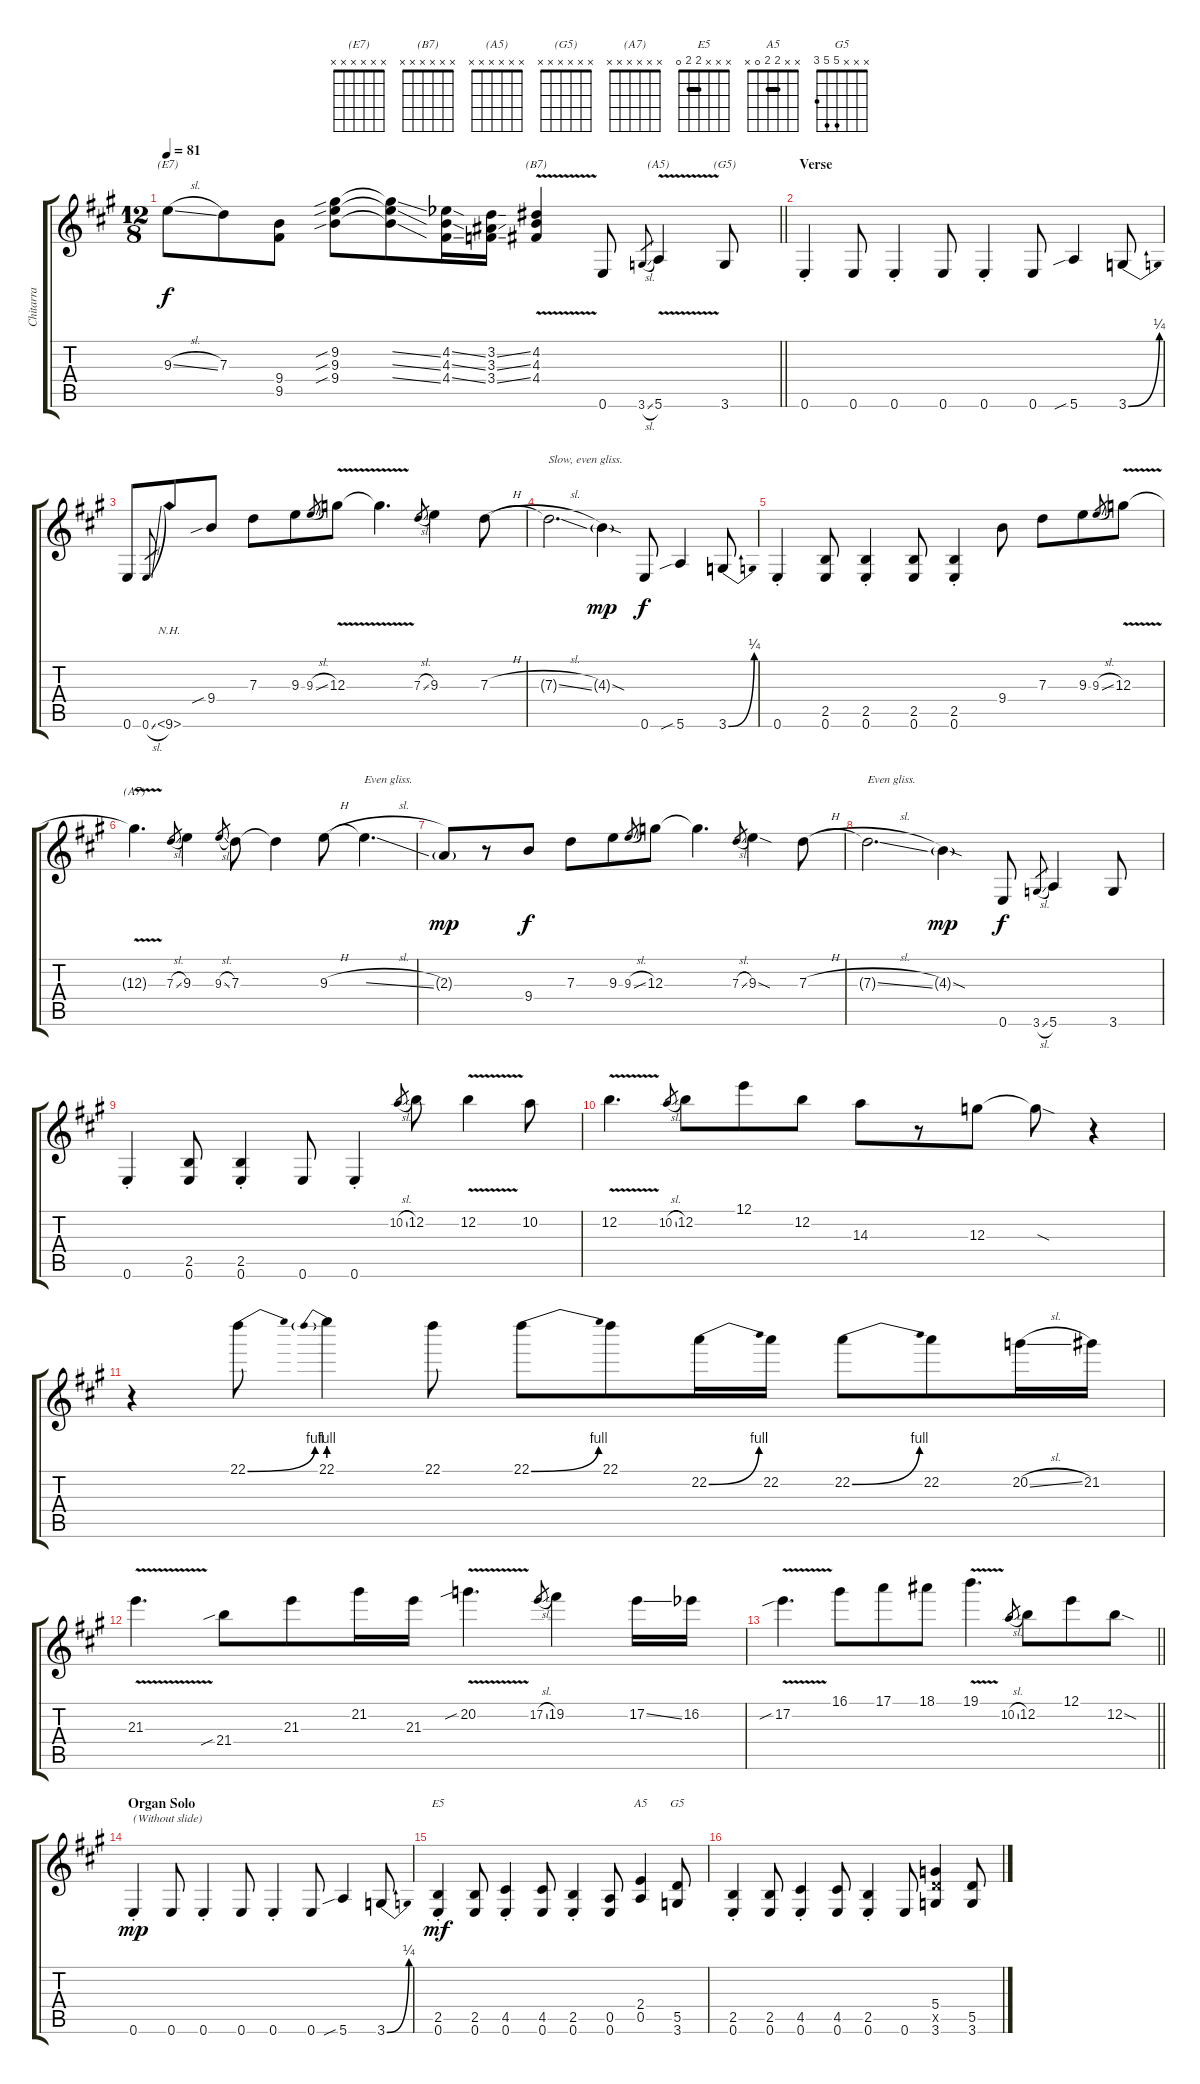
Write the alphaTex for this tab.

\track ("Chitarra" "Chitarra") {instrument electricguitarjazz}
\staff {score tabs}
\tuning (E4 B3 G3 D3 A2 E2) {hide}
\chord ("(E7)" x x x x x x)
\chord ("(B7)" x x x x x x)
\chord ("(A5)" x x x x x x)
\chord ("(G5)" x x x x x x)
\chord ("(A7)" x x x x x x)
\chord ("E5" x x x 2 2 0) {barre 2}
\chord ("A5" x x 2 2 0 x) {barre 2}
\chord ("G5" x x x 5 5 3)
\ts (12 8)
\tempo 81
\clef g2
\barLineRight lightlight
\ks a
9.3{sl}.8{ch "(E7)" dy f} 7.3.8 (9.4 9.5).8 (9.2{sib} 9.3{sib} 9.4{sib}).8 (9.2{ss t} 9.3{ss t} 9.4{ss t}).8 (4.2{ss acc b} 4.3{ss} 4.4{ss}).16 (3.2{ss} 3.3{ss} 3.4{ss}).16 (4.2 4.3{v} 4.4).4{ch "(B7)"} 0.6.8 3.6{sl}.8{gr} 5.6{v}.4{ch "(A5)"} 3.6.8{ch "(G5)"} |
\section ("" "Verse")
0.6{st}.4 0.6.8 0.6{st}.4 0.6.8 0.6{st}.4 0.6.8 5.6{sib}.4 3.6{be (bend 0 0 60 1)}.8 |
0.6.8 0.6{sl}.8{gr} 9.6{nh}.8 9.4{sib}.8{beam split} 7.3.8 9.3.8 9.3{sl}.8{gr} 12.3{v}.8 12.3{t}.4{d} 7.3{sl}.8{gr} 9.3.4 7.3{h}.8 |
7.3{sl t}.2{d txt "Slow, even gliss."} 4.3{sod g}.4{dy mp} 0.6.8{dy f} 5.6{sib}.4 3.6{be (bend 0 0 60 1)}.8 |
0.6{st}.4 (2.5 0.6).8 (2.5{st} 0.6{st}).4 (2.5 0.6).8 (2.5{st} 0.6{st}).4 9.4.8 7.3.8 9.3.8 9.3{sl}.8{gr} 12.3{v}.8 |
12.3{t}.4{d ch "(A7)"} 7.3{sl}.8{gr} 9.3.4 9.3{sl}.8{gr} 7.3.8 7.3{t}.4 9.3{h}.8 9.3{sl t}.4{d txt "Even gliss."} |
2.3{g}.8{dy mp} r.8 9.4.8{dy f} 7.3.8 9.3.8 9.3{sl}.8{gr} 12.3.8 12.3{t}.4{d} 7.3{sl}.8{gr} 9.3{sod}.4 7.3{h}.8 |
7.3{sl t}.2{d txt "Even gliss."} 4.3{sod g}.4{dy mp} 0.6.8{dy f} 3.6{sl}.8{gr} 5.6.4 3.6.8 |
0.6{st}.4 (2.5 0.6).8 (2.5{st} 0.6{st}).4 0.6.8 0.6{st}.4 10.2{sl}.8{gr} 12.2.8 12.2{v}.4 10.2.8 |
12.2{v}.4{d} 10.2{sl}.8{gr} 12.2.8 12.1.8 12.2.8 14.3.8 r.8 12.3.8 12.3{sod t}.8 r.4 |
r.4 22.1{be (bend 0 0 60 4)}.8 22.1{be (prebend 0 4 60 4)}.4 22.1.8 22.1{be (bend 0 0 60 4)}.8 22.1.8 22.2{be (bend 0 0 60 4)}.16 22.2.16 22.2{be (bend 0 0 60 4)}.8 22.2.8 20.2{sl}.16 21.2.16 |
21.3{v}.4{d} 21.4{sib}.8 21.3.8 21.2.16 21.3.16 20.2{v sib}.4{d} 17.2{sl}.8{gr} 19.2.4 17.2{ss}.16 16.2{acc b}.16 |
\barLineRight lightlight
17.2{v sib}.4{d} 16.1.8 17.1.8 18.1.8 19.1{v}.4{d} 10.2{sl}.8{gr} 12.2.8 12.1.8 12.2{sod}.8 |
\section ("" "Organ Solo")
0.6{st}.4{txt "(Without slide)" dy mp} 0.6.8 0.6{st}.4 0.6.8 0.6{st}.4 0.6.8 5.6{sib}.4 3.6{be (bend 0 0 60 1)}.8 |
(2.5{st} 0.6{st}).4{ch "E5" dy mf} (2.5 0.6).8 (4.5{st} 0.6{st}).4 (4.5 0.6).8 (2.5{st} 0.6{st}).4 (0.5 0.6).8 (2.4 0.5).4{ch "A5"} (5.5 3.6).8{ch "G5"} |
(2.5{st} 0.6{st}).4 (2.5 0.6).8 (4.5{st} 0.6{st}).4 (4.5 0.6).8 (2.5{st} 0.6{st}).4 0.6.8 (5.4 5.5{x} 3.6).4 (5.5 3.6).8
